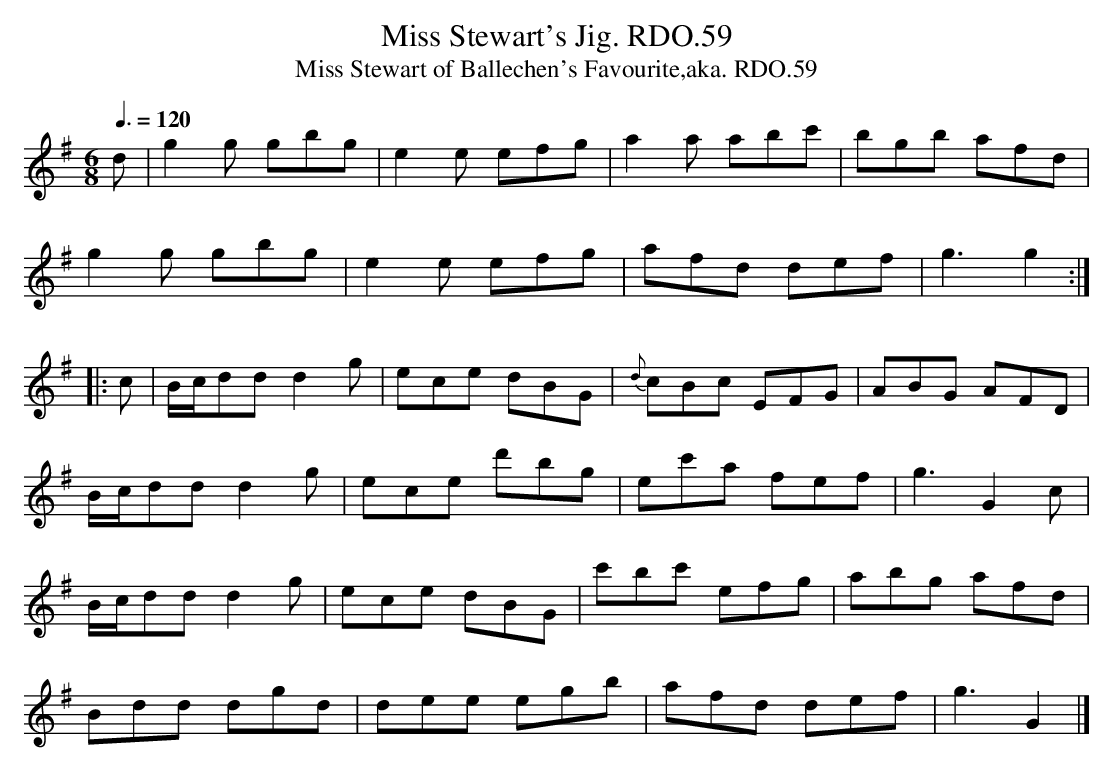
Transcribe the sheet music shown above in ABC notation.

X:1
T:Miss Stewart's Jig. RDO.59
T:Miss Stewart of Ballechen's Favourite,aka. RDO.59
M:6/8
L:1/8
Q:3/8=120
K:G
d|g2g gbg|e2e efg|a2a abc'|bgb afd|
g2g gbg|e2e efg|afd def|g3g2:|
|:c|B/c/dd d2g|ece dBG|{d}cBc EFG|ABG AFD|
B/c/dd d2g|ece d'bg|ec'a fef|g3G2c|
B/c/dd d2g|ece dBG|c'bc' efg|abg afd|
Bdd dgd|dee egb|afd def|g3G2|]
